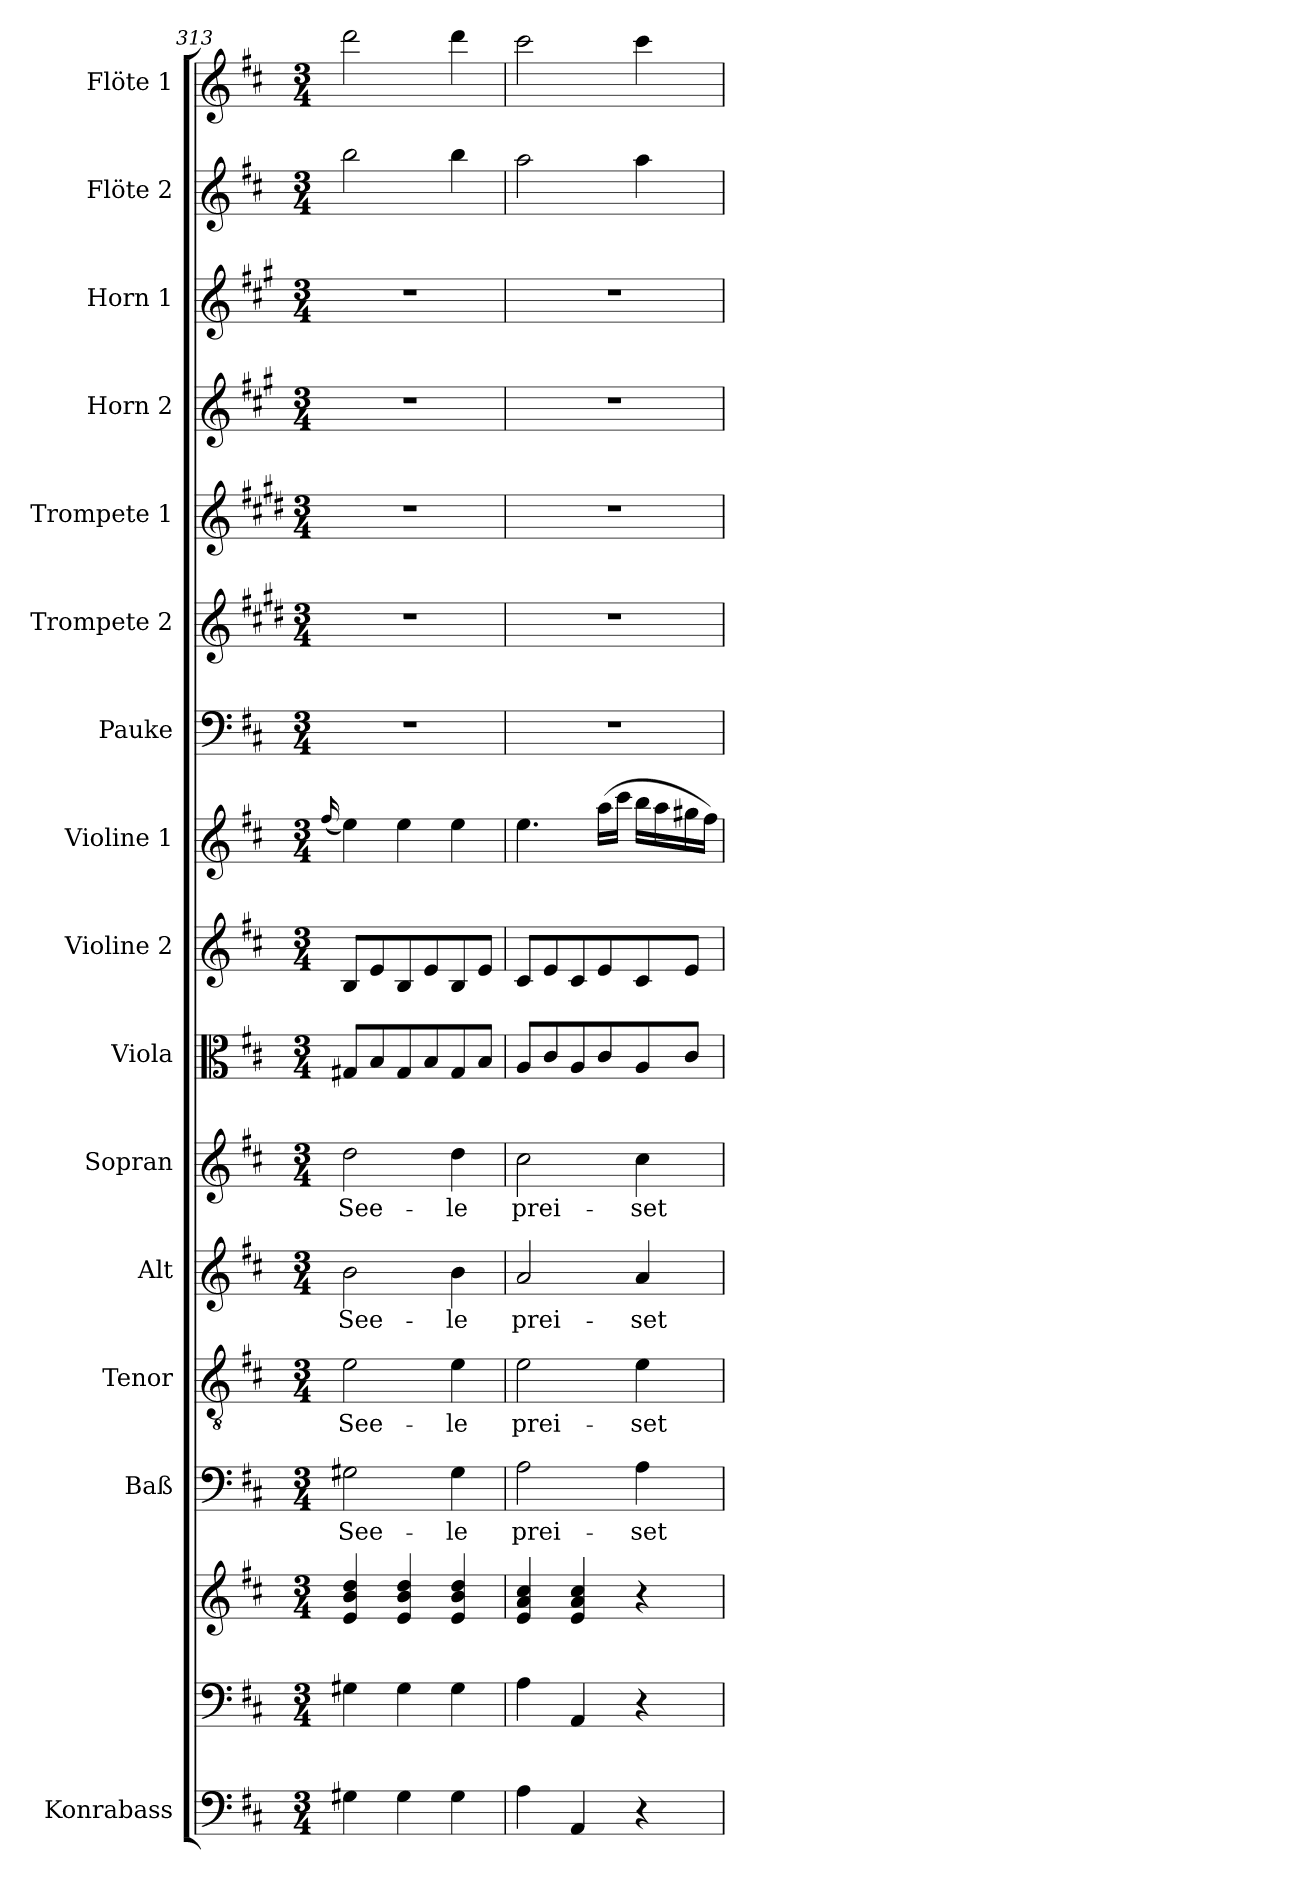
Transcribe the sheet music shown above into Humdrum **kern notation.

**kern	**kern	**kern	**kern	**text	**kern	**text	**kern	**text	**kern	**text	**kern	**kern	**kern	**kern	**kern	**kern	**kern	**kern	**kern	**kern
*part16	*part15	*part15	*part14	*part14	*part13	*part13	*part12	*part12	*part11	*part11	*part10	*part9	*part8	*part7	*part6	*part5	*part4	*part3	*part2	*part1
*staff17	*staff16	*staff15	*staff14	*staff14	*staff13	*staff13	*staff12	*staff12	*staff11	*staff11	*staff10	*staff9	*staff8	*staff7	*staff6	*staff5	*staff4	*staff3	*staff2	*staff1
*I"Konrabass	*	*	*I"Baß	*	*I"Tenor	*	*I"Alt	*	*I"Sopran	*	*I"Viola	*I"Violine 2	*I"Violine 1	*I"Pauke	*I"Trompete 2	*I"Trompete 1	*I"Horn 2	*I"Horn 1	*I"Flöte 2	*I"Flöte 1
*I'Kb.	*	*	*I'Baß	*	*I'Ten	*	*I'Alt	*	*I'Sop	*	*I'Vla.	*I'Vln. 2	*I'Vln. 1	*I'Pk.	*I'Trp. 2	*I'Trp. 1	*I'Hrn. 2	*I'Hrn. 1	*I'Fl. 2	*I'Fl. 1
*clefF4	*clefF4	*clefG2	*clefF4	*	*clefGv2	*	*clefG2	*	*clefG2	*	*clefC3	*clefG2	*clefG2	*clefF4	*clefG2	*clefG2	*clefG2	*clefG2	*clefG2	*clefG2
*ITrd7c12	*	*	*	*	*	*	*	*	*	*	*	*	*	*	*ITrd1c2	*ITrd1c2	*ITrd4c7	*ITrd4c7	*	*
*k[f#c#]	*k[f#c#]	*k[f#c#]	*k[f#c#]	*	*k[f#c#]	*	*k[f#c#]	*	*k[f#c#]	*	*k[f#c#]	*k[f#c#]	*k[f#c#]	*k[f#c#]	*k[f#c#]	*k[f#c#]	*k[f#c#]	*k[f#c#]	*k[f#c#]	*k[f#c#]
*D:	*D:	*D:	*D:	*	*D:	*	*D:	*	*D:	*	*D:	*D:	*D:	*D:	*D:	*D:	*D:	*D:	*D:	*D:
*M3/4	*M3/4	*M3/4	*M3/4	*	*M3/4	*	*M3/4	*	*M3/4	*	*M3/4	*M3/4	*M3/4	*M3/4	*M3/4	*M3/4	*M3/4	*M3/4	*M3/4	*M3/4
=313	=313	=313	=313	=313	=313	=313	=313	=313	=313	=313	=313	=313	=313	=313	=313	=313	=313	=313	=313	=313
.	.	.	.	.	.	.	.	.	.	.	.	.	(<16qqff#/	.	.	.	.	.	.	.
!	!	!	!	!LO:LY:b	!	!LO:LY:b	!	!LO:LY:b	!	!LO:LY:b	!	!	!	!	!	!	!	!	!	!
4GG#X\	4G#X\	4e/ 4b/ 4dd/	2G#X\	See-	2e\	See-	2b\	See-	2dd\	See-	8G#X/L	8B/L	4ee\)	2.r	2.r	2.r	2.r	2.r	2bb\	2ddd\
.	.	.	.	.	.	.	.	.	.	.	8B/	8e/	.	.	.	.	.	.	.	.
4GG#\	4G#\	4e/ 4b/ 4dd/	.	.	.	.	.	.	.	.	8G#/	8B/	4ee\	.	.	.	.	.	.	.
.	.	.	.	.	.	.	.	.	.	.	8B/	8e/	.	.	.	.	.	.	.	.
!	!	!	!	!LO:LY:b	!	!LO:LY:b	!	!LO:LY:b	!	!LO:LY:b	!	!	!	!	!	!	!	!	!	!
4GG#\	4G#\	4e/ 4b/ 4dd/	4G#\	-le	4e\	-le	4b\	-le	4dd\	-le	8G#/	8B/	4ee\	.	.	.	.	.	4bb\	4ddd\
.	.	.	.	.	.	.	.	.	.	.	8B/J	8e/J	.	.	.	.	.	.	.	.
=314	=314	=314	=314	=314	=314	=314	=314	=314	=314	=314	=314	=314	=314	=314	=314	=314	=314	=314	=314	=314
!	!	!	!	!LO:LY:b	!	!LO:LY:b	!	!LO:LY:b	!	!LO:LY:b	!	!	!	!	!	!	!	!	!	!
4AA\	4A\	4e/ 4a/ 4cc#/	2A\	prei-	2e\	prei-	2a/	prei-	2cc#\	prei-	8A/L	8c#/L	4.ee\	2.r	2.r	2.r	2.r	2.r	2aa\	2ccc#\
.	.	.	.	.	.	.	.	.	.	.	8c#/	8e/	.	.	.	.	.	.	.	.
4AAA/	4AA/	4e/ 4a/ 4cc#/	.	.	.	.	.	.	.	.	8A/	8c#/	.	.	.	.	.	.	.	.
.	.	.	.	.	.	.	.	.	.	.	8c#/	8e/	(>16aa\LL	.	.	.	.	.	.	.
.	.	.	.	.	.	.	.	.	.	.	.	.	16ccc#\JJ	.	.	.	.	.	.	.
!	!	!	!	!LO:LY:b	!	!LO:LY:b	!	!LO:LY:b	!	!LO:LY:b	!	!	!	!	!	!	!	!	!	!
4r	4r	4r	4A\	-set	4e\	-set	4a/	-set	4cc#\	-set	8A/	8c#/	16bb\LL	.	.	.	.	.	4aa\	4ccc#\
.	.	.	.	.	.	.	.	.	.	.	.	.	16aa\	.	.	.	.	.	.	.
.	.	.	.	.	.	.	.	.	.	.	8c#/J	8e/J	16gg#X\	.	.	.	.	.	.	.
.	.	.	.	.	.	.	.	.	.	.	.	.	16ff#\JJ)	.	.	.	.	.	.	.
=	=	=	=	=	=	=	=	=	=	=	=	=	=	=	=	=	=	=	=	=
*-	*-	*-	*-	*-	*-	*-	*-	*-	*-	*-	*-	*-	*-	*-	*-	*-	*-	*-	*-	*-
